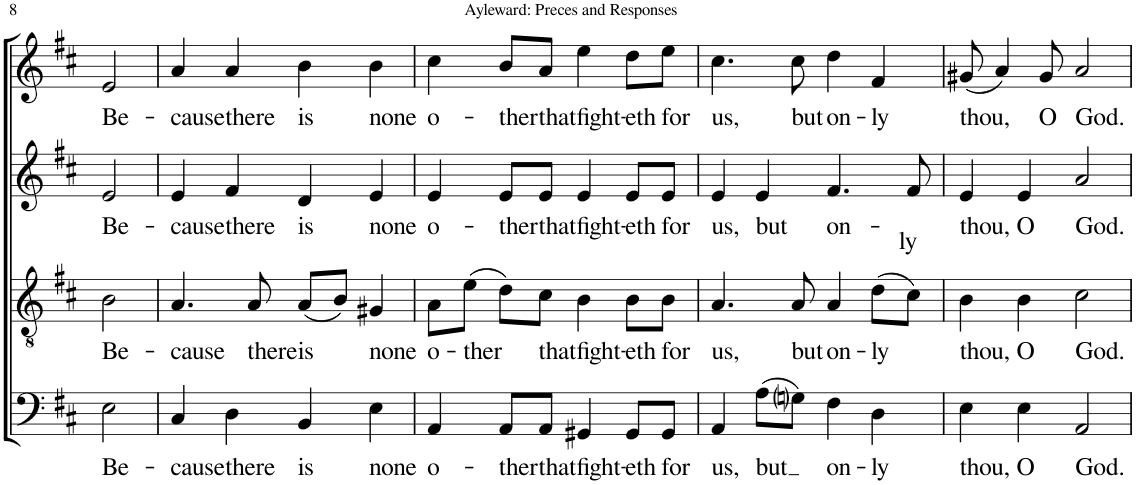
**kern	**text	**kern	**text	**kern	**text	**kern	**text
*part4	*part4	*part3	*part3	*part2	*part2	*part1	*part1
*staff4	*staff4	*staff3	*staff3	*staff2	*staff2	*staff1	*staff1
*I"Bass	*	*I"Tenor	*	*I"Alto	*	*I"Soprano	*
*I'B	*	*I'T	*	*I'A	*	*I'S	*
!!LO:PB:g=z
*clefF4	*	*clefGv2	*	*clefG2	*	*clefG2	*
*k[f#c#]	*	*k[f#c#]	*	*k[f#c#]	*	*k[f#c#]	*
*M4/4	*	*M4/4	*	*M4/4	*	*M4/4	*
=58	=58	=58	=58	=58	=58	=58	=58
!	!LO:LY:b	!	!LO:LY:b	!	!LO:LY:b	!	!LO:LY:b
2E\	Be-	2B\	Be-	2e/	Be-	2e/	Be-
=59	=59	=59	=59	=59	=59	=59	=59
!	!LO:LY:b	!	!LO:LY:b	!	!LO:LY:b	!	!LO:LY:b
4C#/	-cause	4.A/	-cause	4e/	-cause	4a/	-cause
!	!LO:LY:b	!	!	!	!LO:LY:b	!	!LO:LY:b
4D\	there	.	.	4f#/	there	4a/	there
!	!	!	!LO:LY:b	!	!	!	!
.	.	8A/	there	.	.	.	.
!	!LO:LY:b	!	!LO:LY:b	!	!LO:LY:b	!	!LO:LY:b
4BB/	is	(8A/L	is	4d/	is	4b\	is
.	.	8B/J)	.	.	.	.	.
!	!LO:LY:b	!	!LO:LY:b	!	!LO:LY:b	!	!LO:LY:b
4E\	none	4G#X/	none	4e/	none	4b\	none
=60	=60	=60	=60	=60	=60	=60	=60
!	!LO:LY:b	!	!LO:LY:b	!	!LO:LY:b	!	!LO:LY:b
4AA/	o-	8A\L	o-	4e/	o-	4cc#\	o-
!	!	!	!LO:LY:b	!	!	!	!
.	.	(8e\J	ther	.	.	.	.
!	!LO:LY:b	!	!	!	!LO:LY:b	!	!LO:LY:b
8AA/L	-ther	8d\L)	.	8e/L	-ther	8b/L	-ther
!	!LO:LY:b	!	!LO:LY:b	!	!LO:LY:b	!	!LO:LY:b
8AA/J	that	8c#\J	that	8e/J	that	8a/J	that
!	!LO:LY:b	!	!LO:LY:b	!	!LO:LY:b	!	!LO:LY:b
4GG#X/	fight-	4B\	fight-	4e/	fight-	4ee\	fight-
!	!LO:LY:b	!	!LO:LY:b	!	!LO:LY:b	!	!LO:LY:b
8GG#/L	-eth	8B\L	-eth	8e/L	-eth	8dd\L	-eth
!	!LO:LY:b	!	!LO:LY:b	!	!LO:LY:b	!	!LO:LY:b
8GG#/J	for	8B\J	for	8e/J	for	8ee\J	for
=61	=61	=61	=61	=61	=61	=61	=61
!	!LO:LY:b	!	!LO:LY:b	!	!LO:LY:b	!	!LO:LY:b
4AA/	us,	4.A/	us,	4e/	us,	4.cc#\	us,
!	!LO:LY:b	!	!	!	!LO:LY:b	!	!
(8A\L	but	.	.	4e/	but	.	.
!	!	!	!LO:LY:b	!	!	!	!LO:LY:b
8Gni\J)	.	8A/	but	.	.	8cc#\	but
!	!LO:LY:b	!	!LO:LY:b	!	!LO:LY:b	!	!LO:LY:b
4F#\	on-	4A/	on-	4.f#/	on-	4dd\	on-
!	!LO:LY:b	!	!LO:LY:b	!	!	!	!LO:LY:b
4D\	-ly	(8d\L	-ly	.	.	4f#/	-ly
!	!	!	!	!	!LO:LY:b	!	!
.	.	8c#\J)	.	8f#/	-ly	.	.
=62	=62	=62	=62	=62	=62	=62	=62
!	!LO:LY:b	!	!LO:LY:b	!	!LO:LY:b	!	!LO:LY:b
4E\	thou,	4B\	thou,	4e/	thou,	(8g#X/	thou,
.	.	.	.	.	.	4a/)	.
!	!LO:LY:b	!	!LO:LY:b	!	!LO:LY:b	!	!
4E\	O	4B\	O	4e/	O	.	.
!	!	!	!	!	!	!	!LO:LY:b
.	.	.	.	.	.	8g#/	O
!	!LO:LY:b	!	!LO:LY:b	!	!LO:LY:b	!	!LO:LY:b
2AA/	God.	2c#\	God.	2a/	God.	2a/	God.
=	=	=	=	=	=	=	=
*-	*-	*-	*-	*-	*-	*-	*-
